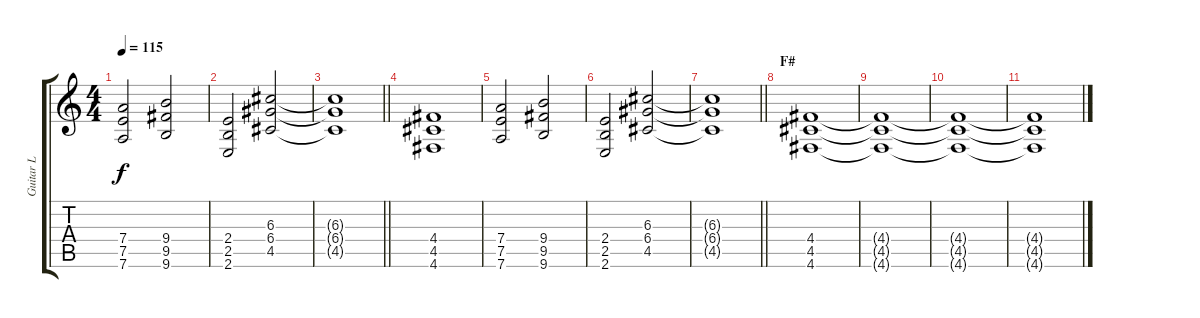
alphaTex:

\track ("Guitar L" "Guitar L") {instrument electricguitarclean}
\staff {score tabs}
\tuning (E4 B3 G3 D3 A2 D2) {hide}
\ts (4 4)
\tempo 115
\clef g2
\ks c
(7.4 7.5 7.6).2{dy f} (9.4 9.5 9.6).2 |
(2.4 2.5 2.6).2 (6.3 6.4 4.5).2 |
\barLineRight lightlight
(6.3{t} 6.4{t} 4.5{t}).1 |
(4.4 4.5 4.6).1{volume 11 instrument distortionguitar} |
(7.4 7.5 7.6).2 (9.4 9.5 9.6).2 |
(2.4 2.5 2.6).2 (6.3 6.4 4.5).2 |
\barLineRight lightlight
(6.3{t} 6.4{t} 4.5{t}).1 |
\section ("" "F#")
(4.4 4.5 4.6).1 |
(4.4{t} 4.5{t} 4.6{t}).1 |
(4.4{t} 4.5{t} 4.6{t}).1 |
(4.4{t} 4.5{t} 4.6{t}).1
